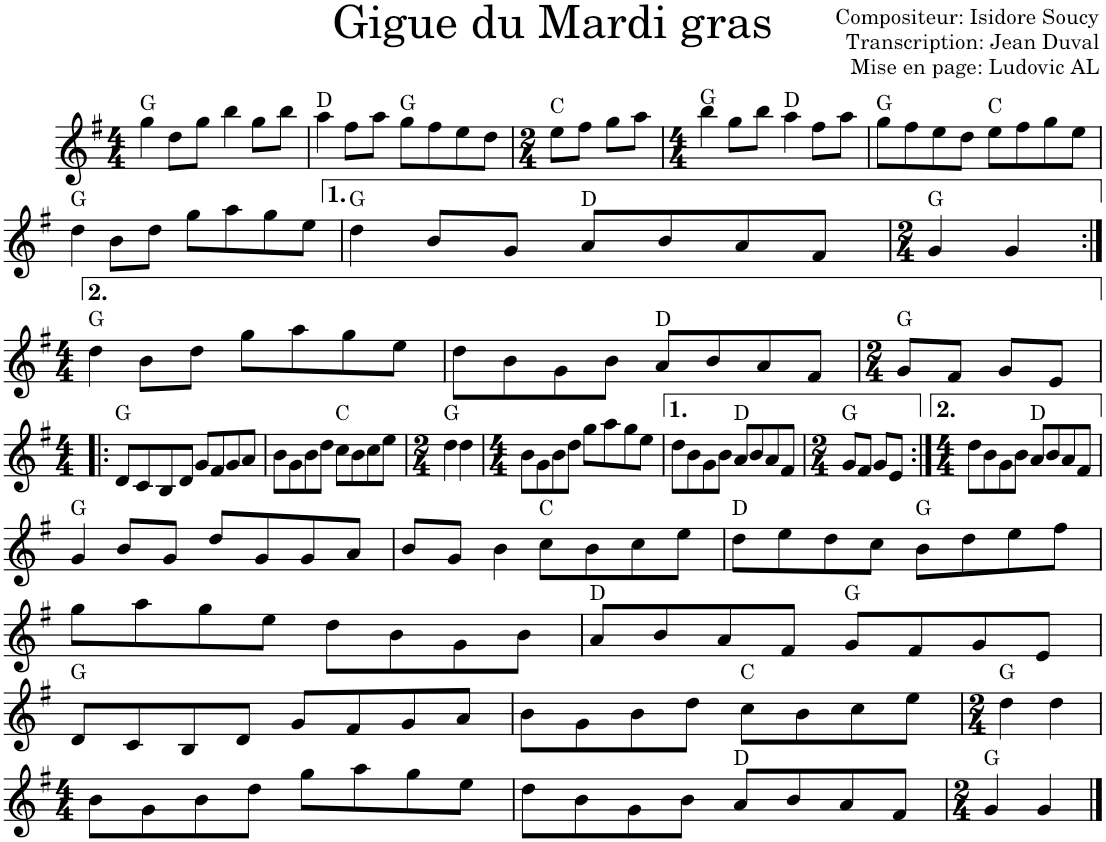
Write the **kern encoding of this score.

**kern	**harte
*part1	*part1
*staff1	*
*I"Voice	*
*I'V	*
*clefG2	*
*k[f#]	*
*M4/4	*
=1	=1
4gg\	G:maj
8dd\L	.
8gg\J	.
4bb\	.
8gg\L	.
8bb\J	.
=2	=2
4aa\	D:maj
8ff#\L	.
8aa\J	.
8gg\L	G:maj
8ff#\	.
8ee\	.
8dd\J	.
=3	=3
*M2/4	*
8ee\L	C:maj
8ff#\J	.
8gg\L	.
8aa\J	.
=4	=4
*M4/4	*
4bb\	G:maj
8gg\L	.
8bb\J	.
4aa\	D:maj
8ff#\L	.
8aa\J	.
=5	=5
8gg\L	G:maj
8ff#\	.
8ee\	.
8dd\J	.
8ee\L	C:maj
8ff#\	.
8gg\	.
8ee\J	.
!!LO:LB:g=z
=6	=6
4dd\	G:maj
8b\L	.
8dd\J	.
8gg\L	.
8aa\	.
8gg\	.
8ee\J	.
=7	=7
4dd\	G:maj
8b/L	.
8g/J	.
8a/L	D:maj
8b/	.
8a/	.
8f#/J	.
=8	=8
*M2/4	*
4g/	G:maj
4g/	.
!!LO:LB:g=z
=9:|!	=9:|!
*M4/4	*
4dd\	G:maj
8b\L	.
8dd\J	.
8gg\L	.
8aa\	.
8gg\	.
8ee\J	.
=10	=10
8dd\L	.
8b\	.
8g\	.
8b\J	.
8a/L	D:maj
8b/	.
8a/	.
8f#/J	.
=11	=11
*M2/4	*
8g/L	G:maj
8f#/J	.
8g/L	.
8e/J	.
!!LO:LB:g=z
=12!|:	=12!|:
*M4/4	*
8d/L	G:maj
8c/	.
8B/	.
8d/J	.
8g/L	.
8f#/	.
8g/	.
8a/J	.
=13	=13
8b\L	.
8g\	.
8b\	.
8dd\J	.
8cc\L	C:maj
8b\	.
8cc\	.
8ee\J	.
=14	=14
*M2/4	*
4dd\	G:maj
4dd\	.
=15	=15
*M4/4	*
8b\L	.
8g\	.
8b\	.
8dd\J	.
8gg\L	.
8aa\	.
8gg\	.
8ee\J	.
=16	=16
8dd\L	.
8b\	.
8g\	.
8b\J	.
8a/L	D:maj
8b/	.
8a/	.
8f#/J	.
=17	=17
*M2/4	*
8g/L	G:maj
8f#/J	.
8g/L	.
8e/J	.
=18:|!	=18:|!
*M4/4	*
8dd\L	.
8b\	.
8g\	.
8b\J	.
8a/L	D:maj
8b/	.
8a/	.
8f#/J	.
!!LO:LB:g=z
=19	=19
4g/	G:maj
8b/L	.
8g/J	.
8dd/L	.
8g/	.
8g/	.
8a/J	.
=20	=20
8b/L	.
8g/J	.
4b\	.
8cc\L	C:maj
8b\	.
8cc\	.
8ee\J	.
=21	=21
8dd\L	D:maj
8ee\	.
8dd\	.
8cc\J	.
8b\L	G:maj
8dd\	.
8ee\	.
8ff#\J	.
!!LO:LB:g=z
=22	=22
8gg\L	.
8aa\	.
8gg\	.
8ee\J	.
8dd\L	.
8b\	.
8g\	.
8b\J	.
=23	=23
8a/L	D:maj
8b/	.
8a/	.
8f#/J	.
8g/L	G:maj
8f#/	.
8g/	.
8e/J	.
!!LO:LB:g=z
=24	=24
8d/L	G:maj
8c/	.
8B/	.
8d/J	.
8g/L	.
8f#/	.
8g/	.
8a/J	.
=25	=25
8b\L	.
8g\	.
8b\	.
8dd\J	.
8cc\L	C:maj
8b\	.
8cc\	.
8ee\J	.
=26	=26
*M2/4	*
4dd\	G:maj
4dd\	.
!!LO:LB:g=z
=27	=27
*M4/4	*
8b\L	.
8g\	.
8b\	.
8dd\J	.
8gg\L	.
8aa\	.
8gg\	.
8ee\J	.
=28	=28
8dd\L	.
8b\	.
8g\	.
8b\J	.
8a/L	D:maj
8b/	.
8a/	.
8f#/J	.
=29	=29
*M2/4	*
4g/	G:maj
4g/	.
==	==
*-	*-
